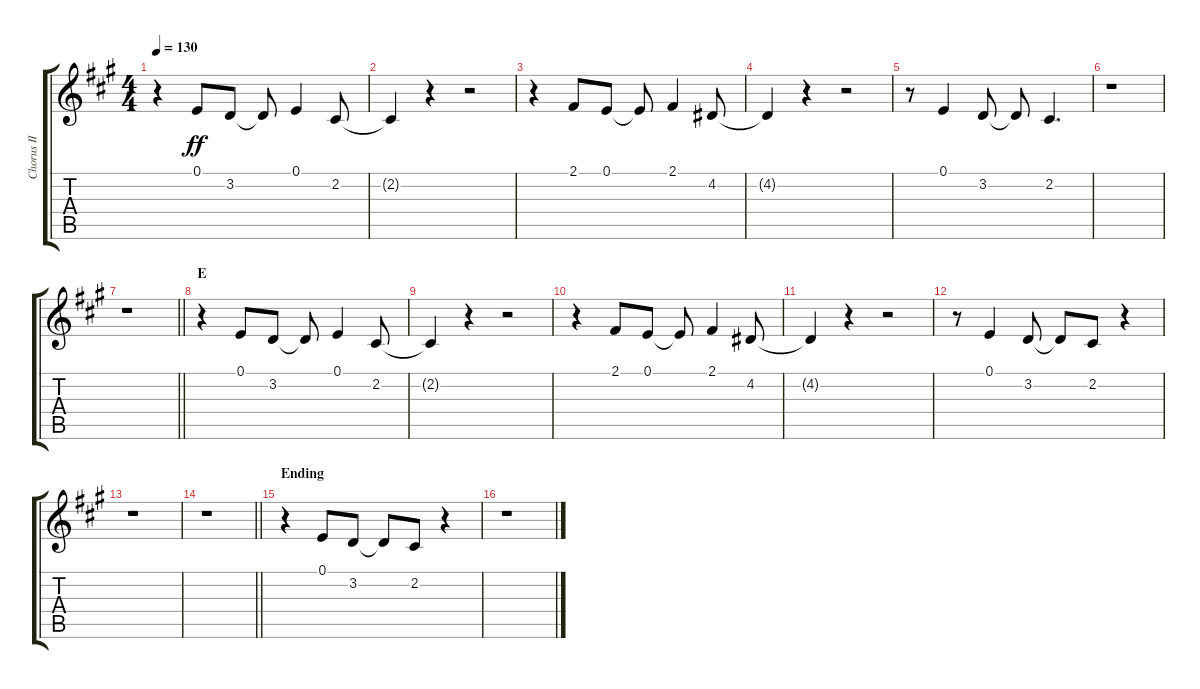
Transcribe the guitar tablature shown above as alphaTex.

\track ("Chorus II" "Chorus II") {instrument voiceoohs}
\staff {score tabs}
\tuning (E4 B3 G3 D3 A2 E2) {hide}
\ts (4 4)
\tempo 130
\clef g2
\ks a
r.4{dy ff} 0.1.8 3.2.8 3.2{t}.8 0.1.4 2.2.8 |
2.2{t}.4 r.4 r.2 |
r.4 2.1.8 0.1.8 0.1{t}.8 2.1.4 4.2.8 |
4.2{t}.4 r.4 r.2 |
r.8 0.1.4 3.2.8 3.2{t}.8 2.2.4{d} |
r.1 |
\barLineRight lightlight
r.1 |
\section ("" "E")
r.4 0.1.8 3.2.8 3.2{t}.8 0.1.4 2.2.8 |
2.2{t}.4 r.4 r.2 |
r.4 2.1.8 0.1.8 0.1{t}.8 2.1.4 4.2.8 |
4.2{t}.4 r.4 r.2 |
r.8 0.1.4 3.2.8 3.2{t}.8 2.2.8 r.4 |
r.1 |
\barLineRight lightlight
r.1 |
\section ("" "Ending")
r.4 0.1.8 3.2.8 3.2{t}.8 2.2.8 r.4 |
r.1
